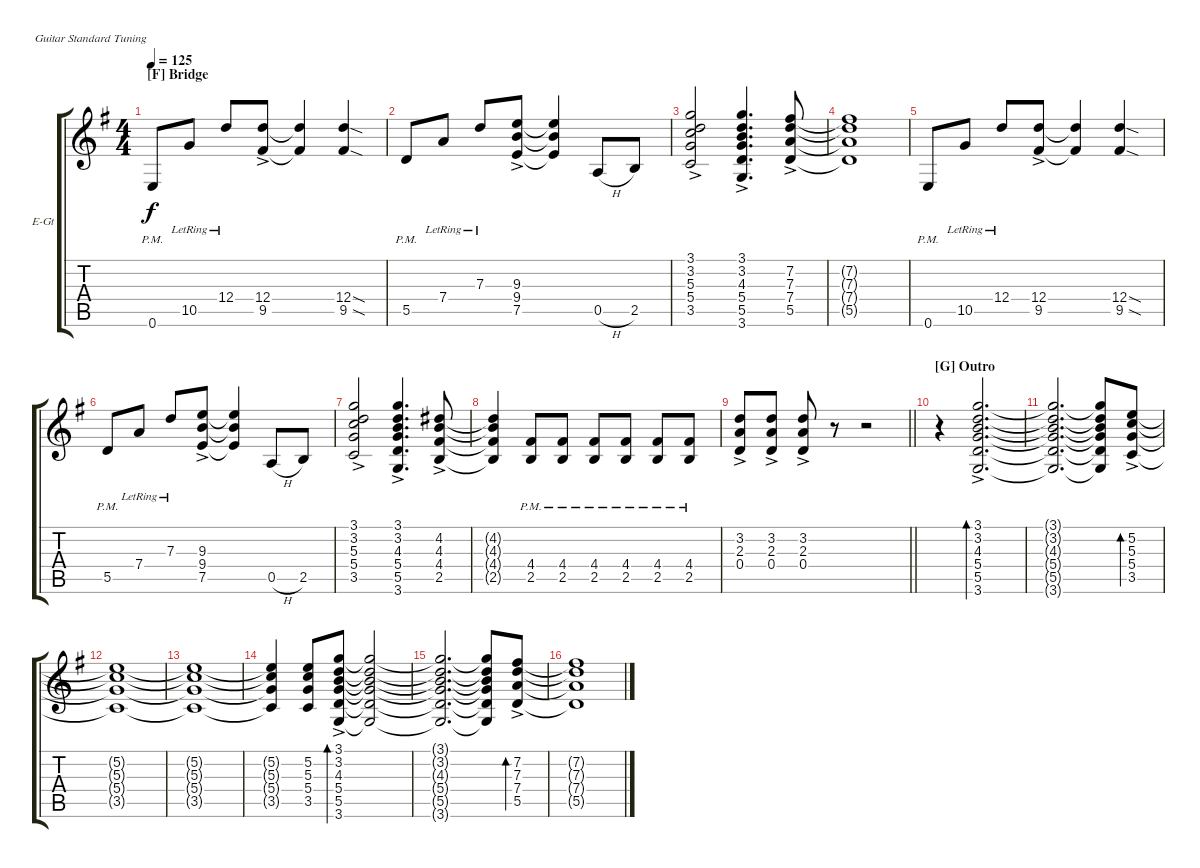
\defaultSystemsLayout 4
\bracketExtendMode groupsimilarinstruments
\firstSystemTrackNameOrientation horizontal
\otherSystemsTrackNameOrientation horizontal
\track ("Greg Frasier Main Rhythm Guitar" "E-Gt") {instrument distortionguitar}
\staff {score tabs}
\tuning (E4 B3 G3 D3 A2 E2)
\ts (4 4)
\section ("F" "Bridge")
\tempo 125
\clef g2
\ks g
0.6{pm}.8{dy f} 10.5{lr}.8 12.4{lr}.8 (12.4{ac} 9.5{ac}).8 (9.5{t} 12.4{t}).4 (12.4{sod} 9.5{sod}).4 |
5.5{pm}.8 7.4{lr}.8 7.3{lr}.8 (9.3{ac} 9.4{ac} 7.5{ac}).8 (7.5{t} 9.4{t} 9.3{t}).4 0.5{h}.8 2.5.8 |
(3.5{ac} 5.4{ac} 5.3{ac} 3.2{ac} 3.1{ac}).2 (3.6{ac} 5.5{ac} 5.4{ac} 4.3{ac} 3.2{ac} 3.1{ac}).4{d} (5.5{ac} 7.4{ac} 7.3{ac} 7.2{ac}).8 |
(7.2{t} 7.3{t} 7.4{t} 5.5{t}).1 |
0.6{pm}.8 10.5{lr}.8 12.4{lr}.8 (12.4{ac} 9.5{ac}).8 (9.5{t} 12.4{t}).4 (12.4{sod} 9.5{sod}).4 |
5.5{pm}.8 7.4{lr}.8 7.3{lr}.8 (9.3{ac} 9.4{ac} 7.5{ac}).8 (7.5{t} 9.4{t} 9.3{t}).4 0.5{h}.8 2.5.8 |
(3.5{ac} 5.4{ac} 5.3{ac} 3.2{ac} 3.1{ac}).2 (3.6{ac} 5.5{ac} 5.4{ac} 4.3{ac} 3.2{ac} 3.1{ac}).4{d} (2.5{ac} 4.4{ac} 4.3{ac} 4.2{ac}).8 |
(4.2{t} 4.3{t} 4.4{t} 2.5{t}).4 (2.5{pm} 4.4{pm}).8 (2.5{pm} 4.4{pm}).8 (2.5{pm} 4.4{pm}).8 (2.5{pm} 4.4{pm}).8 (2.5{pm} 4.4{pm}).8 (2.5{pm} 4.4{pm}).8 |
\barLineRight lightlight
(0.4{ac} 2.3{ac} 3.2{ac}).8 (3.2{ac} 2.3{ac} 0.4{ac}).8 (0.4{ac} 2.3{ac} 3.2{ac}).8 r.8 r.2 |
\section ("G" "Outro")
r.4 (3.6{ac} 5.5{ac} 5.4{ac} 4.3{ac} 3.2{ac} 3.1{ac}).2{d bd 237} |
(3.6{t} 5.5{t} 5.4{t} 4.3{t} 3.2{t} 3.1{t}).2{d} (3.6{t} 5.5{t} 5.4{t} 4.3{t} 3.2{t} 3.1{t}).8 (3.5{ac} 5.4{ac} 5.3{ac} 5.2{ac}).8{bd 119} |
(3.5{t} 5.4{t} 5.3{t} 5.2{t}).1 |
(3.5{t} 5.4{t} 5.3{t} 5.2{t}).1 |
(3.5{t} 5.4{t} 5.3{t} 5.2{t}).4 (3.5 5.4 5.3 5.2).8 (3.6{ac} 5.5{ac} 5.4{ac} 4.3{ac} 3.2{ac} 3.1{ac}).8{bd 118} (3.6{t} 5.5{t} 5.4{t} 4.3{t} 3.2{t} 3.1{t}).2 |
(3.6{t} 5.5{t} 5.4{t} 4.3{t} 3.2{t} 3.1{t}).2{d} (3.6{t} 5.5{t} 5.4{t} 4.3{t} 3.2{t} 3.1{t}).8 (5.5{ac} 7.4{ac} 7.3{ac} 7.2{ac}).8{bd 117} |
(5.5{t} 7.4{t} 7.3{t} 7.2{t}).1
